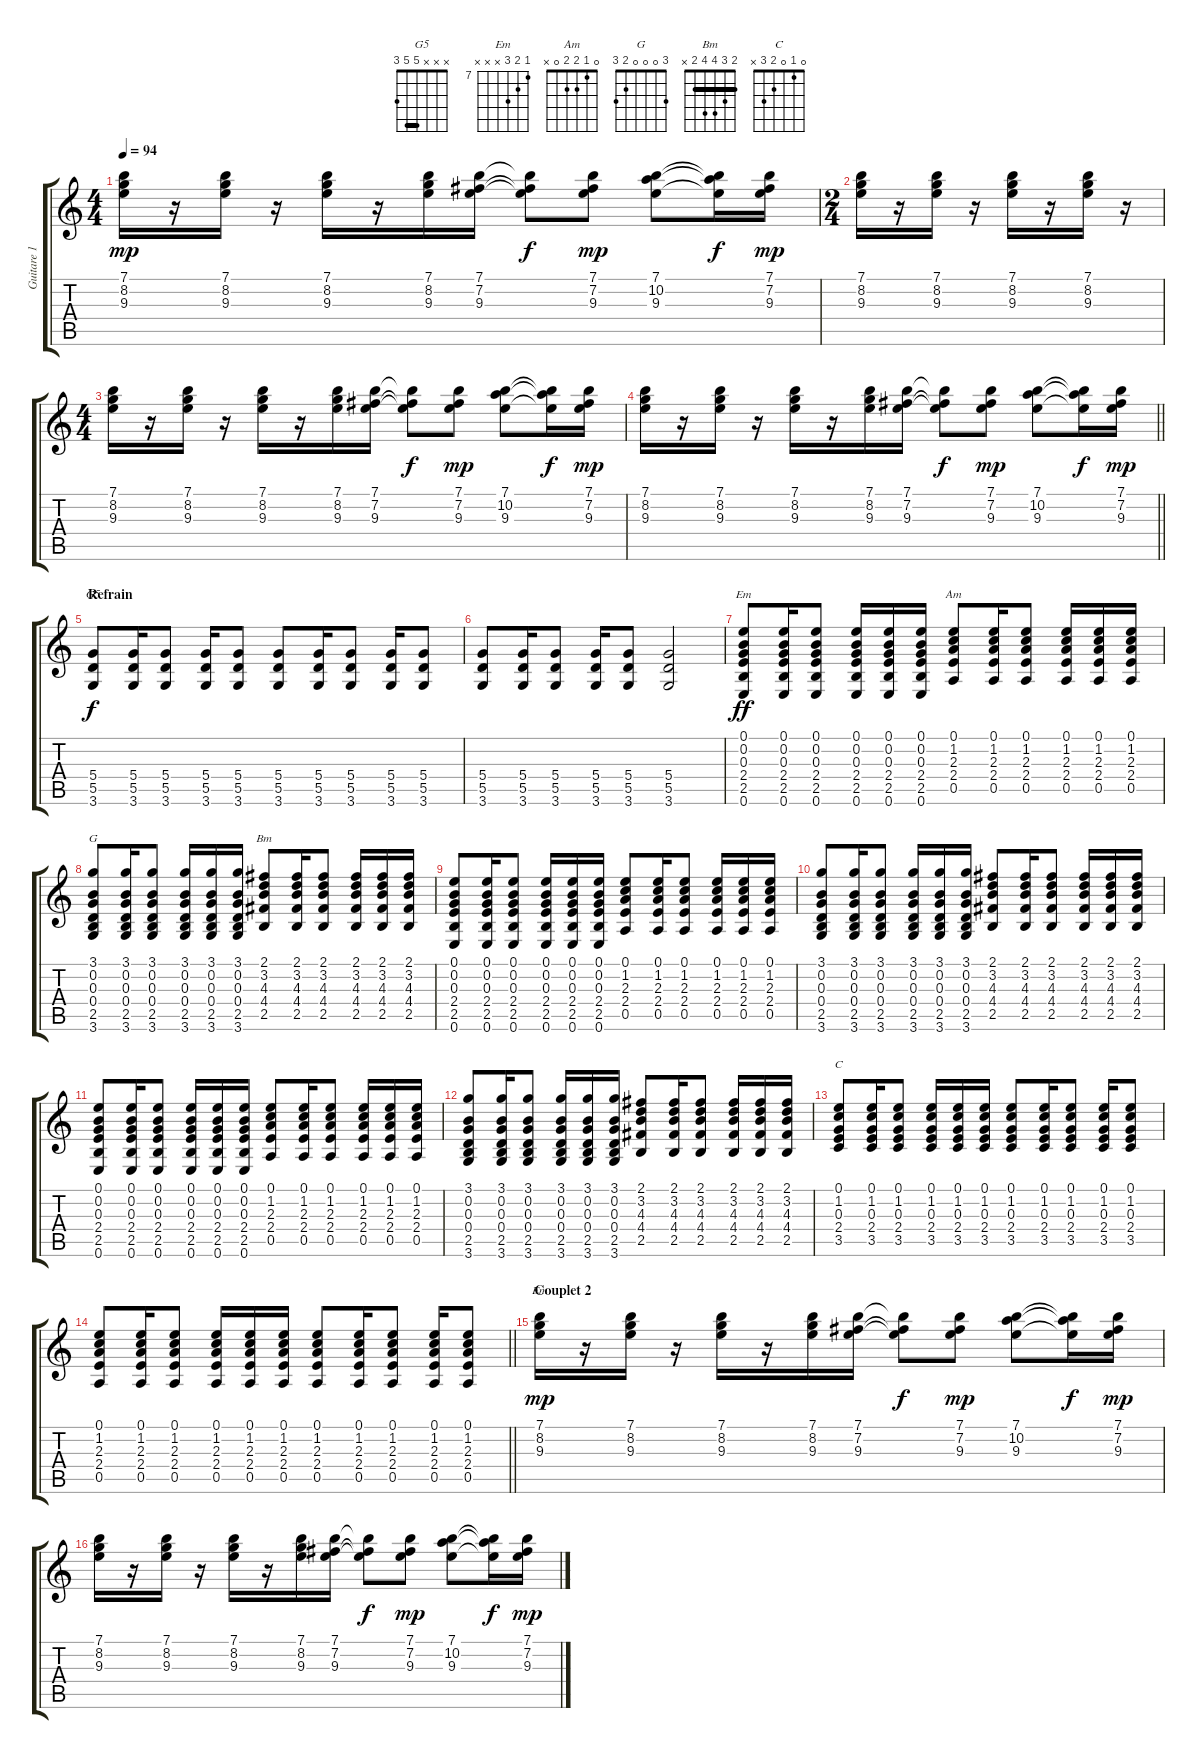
\track ("Guitare 1" "Guitare 1") {instrument overdrivenguitar}
\staff {score tabs}
\tuning (E4 B3 G3 D3 A2 E2) {hide}
\chord ("G5" x x x 5 5 3) {barre 5}
\chord ("Em" 0 0 0 2 2 0)
\chord ("Am" 0 1 2 2 0 x)
\chord ("G" 3 0 0 0 2 3)
\chord ("Bm" 2 3 4 4 2 x) {barre 2}
\chord ("C" 0 1 0 2 3 x)
\chord ("Em" 7 8 9 x x x) {firstfret 7}
\ts (4 4)
\tempo 94
\clef g2
\ks c
(7.1 8.2 9.3).16{dy mp} r.16 (7.1 8.2 9.3).16 r.16 (7.1 8.2 9.3).16 r.16 (7.1 8.2 9.3).16 (7.1 7.2 9.3).16 (7.1{t} 7.2{t} 9.3{t}).8{dy f} (7.1 7.2 9.3).8{dy mp} (7.1 10.2 9.3).8 (7.1{t} 10.2{t} 9.3{t}).16{dy f} (7.1 7.2 9.3).16{dy mp} |
\ts (2 4)
(7.1 8.2 9.3).16 r.16 (7.1 8.2 9.3).16 r.16 (7.1 8.2 9.3).16 r.16 (7.1 8.2 9.3).16 r.16 |
\ts (4 4)
(7.1 8.2 9.3).16 r.16 (7.1 8.2 9.3).16 r.16 (7.1 8.2 9.3).16 r.16 (7.1 8.2 9.3).16 (7.1 7.2 9.3).16 (7.1{t} 7.2{t} 9.3{t}).8{dy f} (7.1 7.2 9.3).8{dy mp} (7.1 10.2 9.3).8 (7.1{t} 10.2{t} 9.3{t}).16{dy f} (7.1 7.2 9.3).16{dy mp} |
\barLineRight lightlight
(7.1 8.2 9.3).16 r.16 (7.1 8.2 9.3).16 r.16 (7.1 8.2 9.3).16 r.16 (7.1 8.2 9.3).16 (7.1 7.2 9.3).16 (7.1{t} 7.2{t} 9.3{t}).8{dy f} (7.1 7.2 9.3).8{dy mp} (7.1 10.2 9.3).8 (7.1{t} 10.2{t} 9.3{t}).16{dy f} (7.1 7.2 9.3).16{dy mp} |
\section ("" "Refrain")
(5.4 5.5 3.6).8{ch "G5" dy f instrument electricguitarjazz} (5.4 5.5 3.6).16{instrument electricguitarjazz} (5.4 5.5 3.6).8{instrument electricguitarjazz} (5.4 5.5 3.6).16{instrument electricguitarjazz} (5.4 5.5 3.6).8{instrument electricguitarjazz} (5.4 5.5 3.6).8{instrument electricguitarjazz} (5.4 5.5 3.6).16{instrument electricguitarjazz} (5.4 5.5 3.6).8{instrument electricguitarjazz} (5.4 5.5 3.6).16{instrument electricguitarjazz} (5.4 5.5 3.6).8{instrument electricguitarjazz} |
(5.4 5.5 3.6).8{instrument electricguitarjazz} (5.4 5.5 3.6).16{instrument electricguitarjazz} (5.4 5.5 3.6).8{instrument electricguitarjazz} (5.4 5.5 3.6).16{instrument electricguitarjazz} (5.4 5.5 3.6).8{instrument electricguitarjazz} (5.4 5.5 3.6).2{instrument electricguitarjazz} |
(0.1 0.2 0.3 2.4 2.5 0.6).8{ch "Em" dy ff volume 11 instrument electricguitarclean} (0.1 0.2 0.3 2.4 2.5 0.6).16 (0.1 0.2 0.3 2.4 2.5 0.6).8 (0.1 0.2 0.3 2.4 2.5 0.6).16 (0.1 0.2 0.3 2.4 2.5 0.6).16 (0.1 0.2 0.3 2.4 2.5 0.6).16 (0.1 1.2 2.3 2.4 0.5).8{ch "Am"} (0.1 1.2 2.3 2.4 0.5).16 (0.1 1.2 2.3 2.4 0.5).8 (0.1 1.2 2.3 2.4 0.5).16 (0.1 1.2 2.3 2.4 0.5).16 (0.1 1.2 2.3 2.4 0.5).16 |
(3.1 0.2 0.3 0.4 2.5 3.6).8{ch "G"} (3.1 0.2 0.3 0.4 2.5 3.6).16 (3.1 0.2 0.3 0.4 2.5 3.6).8 (3.1 0.2 0.3 0.4 2.5 3.6).16 (3.1 0.2 0.3 0.4 2.5 3.6).16 (3.1 0.2 0.3 0.4 2.5 3.6).16 (2.1 3.2 4.3 4.4 2.5).8{ch "Bm"} (2.1 3.2 4.3 4.4 2.5).16 (2.1 3.2 4.3 4.4 2.5).8 (2.1 3.2 4.3 4.4 2.5).16 (2.1 3.2 4.3 4.4 2.5).16 (2.1 3.2 4.3 4.4 2.5).16 |
(0.1 0.2 0.3 2.4 2.5 0.6).8{volume 11 instrument electricguitarclean} (0.1 0.2 0.3 2.4 2.5 0.6).16 (0.1 0.2 0.3 2.4 2.5 0.6).8 (0.1 0.2 0.3 2.4 2.5 0.6).16 (0.1 0.2 0.3 2.4 2.5 0.6).16 (0.1 0.2 0.3 2.4 2.5 0.6).16 (0.1 1.2 2.3 2.4 0.5).8 (0.1 1.2 2.3 2.4 0.5).16 (0.1 1.2 2.3 2.4 0.5).8 (0.1 1.2 2.3 2.4 0.5).16 (0.1 1.2 2.3 2.4 0.5).16 (0.1 1.2 2.3 2.4 0.5).16 |
(3.1 0.2 0.3 0.4 2.5 3.6).8 (3.1 0.2 0.3 0.4 2.5 3.6).16 (3.1 0.2 0.3 0.4 2.5 3.6).8 (3.1 0.2 0.3 0.4 2.5 3.6).16 (3.1 0.2 0.3 0.4 2.5 3.6).16 (3.1 0.2 0.3 0.4 2.5 3.6).16 (2.1 3.2 4.3 4.4 2.5).8 (2.1 3.2 4.3 4.4 2.5).16 (2.1 3.2 4.3 4.4 2.5).8 (2.1 3.2 4.3 4.4 2.5).16 (2.1 3.2 4.3 4.4 2.5).16 (2.1 3.2 4.3 4.4 2.5).16 |
(0.1 0.2 0.3 2.4 2.5 0.6).8{volume 11 instrument electricguitarclean} (0.1 0.2 0.3 2.4 2.5 0.6).16 (0.1 0.2 0.3 2.4 2.5 0.6).8 (0.1 0.2 0.3 2.4 2.5 0.6).16 (0.1 0.2 0.3 2.4 2.5 0.6).16 (0.1 0.2 0.3 2.4 2.5 0.6).16 (0.1 1.2 2.3 2.4 0.5).8 (0.1 1.2 2.3 2.4 0.5).16 (0.1 1.2 2.3 2.4 0.5).8 (0.1 1.2 2.3 2.4 0.5).16 (0.1 1.2 2.3 2.4 0.5).16 (0.1 1.2 2.3 2.4 0.5).16 |
(3.1 0.2 0.3 0.4 2.5 3.6).8 (3.1 0.2 0.3 0.4 2.5 3.6).16 (3.1 0.2 0.3 0.4 2.5 3.6).8 (3.1 0.2 0.3 0.4 2.5 3.6).16 (3.1 0.2 0.3 0.4 2.5 3.6).16 (3.1 0.2 0.3 0.4 2.5 3.6).16 (2.1 3.2 4.3 4.4 2.5).8 (2.1 3.2 4.3 4.4 2.5).16 (2.1 3.2 4.3 4.4 2.5).8 (2.1 3.2 4.3 4.4 2.5).16 (2.1 3.2 4.3 4.4 2.5).16 (2.1 3.2 4.3 4.4 2.5).16 |
(0.1 1.2 0.3 2.4 3.5).8{ch "C"} (0.1 1.2 0.3 2.4 3.5).16 (0.1 1.2 0.3 2.4 3.5).8 (0.1 1.2 0.3 2.4 3.5).16 (0.1 1.2 0.3 2.4 3.5).16 (0.1 1.2 0.3 2.4 3.5).16 (0.1 1.2 0.3 2.4 3.5).8 (0.1 1.2 0.3 2.4 3.5).16 (0.1 1.2 0.3 2.4 3.5).8 (0.1 1.2 0.3 2.4 3.5).16 (0.1 1.2 0.3 2.4 3.5).8 |
\barLineRight lightlight
(0.1 1.2 2.3 2.4 0.5).8 (0.1 1.2 2.3 2.4 0.5).16 (0.1 1.2 2.3 2.4 0.5).8 (0.1 1.2 2.3 2.4 0.5).16 (0.1 1.2 2.3 2.4 0.5).16 (0.1 1.2 2.3 2.4 0.5).16 (0.1 1.2 2.3 2.4 0.5).8 (0.1 1.2 2.3 2.4 0.5).16 (0.1 1.2 2.3 2.4 0.5).8 (0.1 1.2 2.3 2.4 0.5).16 (0.1 1.2 2.3 2.4 0.5).8 |
\section ("" "Couplet 2")
(7.1 8.2 9.3).16{ch "Em" dy mp volume 11 instrument overdrivenguitar} r.16 (7.1 8.2 9.3).16 r.16 (7.1 8.2 9.3).16 r.16 (7.1 8.2 9.3).16 (7.1 7.2 9.3).16 (7.1{t} 7.2{t} 9.3{t}).8{dy f} (7.1 7.2 9.3).8{dy mp} (7.1 10.2 9.3).8 (7.1{t} 10.2{t} 9.3{t}).16{dy f} (7.1 7.2 9.3).16{dy mp} |
(7.1 8.2 9.3).16 r.16 (7.1 8.2 9.3).16 r.16 (7.1 8.2 9.3).16 r.16 (7.1 8.2 9.3).16 (7.1 7.2 9.3).16 (7.1{t} 7.2{t} 9.3{t}).8{dy f} (7.1 7.2 9.3).8{dy mp} (7.1 10.2 9.3).8 (7.1{t} 10.2{t} 9.3{t}).16{dy f} (7.1 7.2 9.3).16{dy mp}
